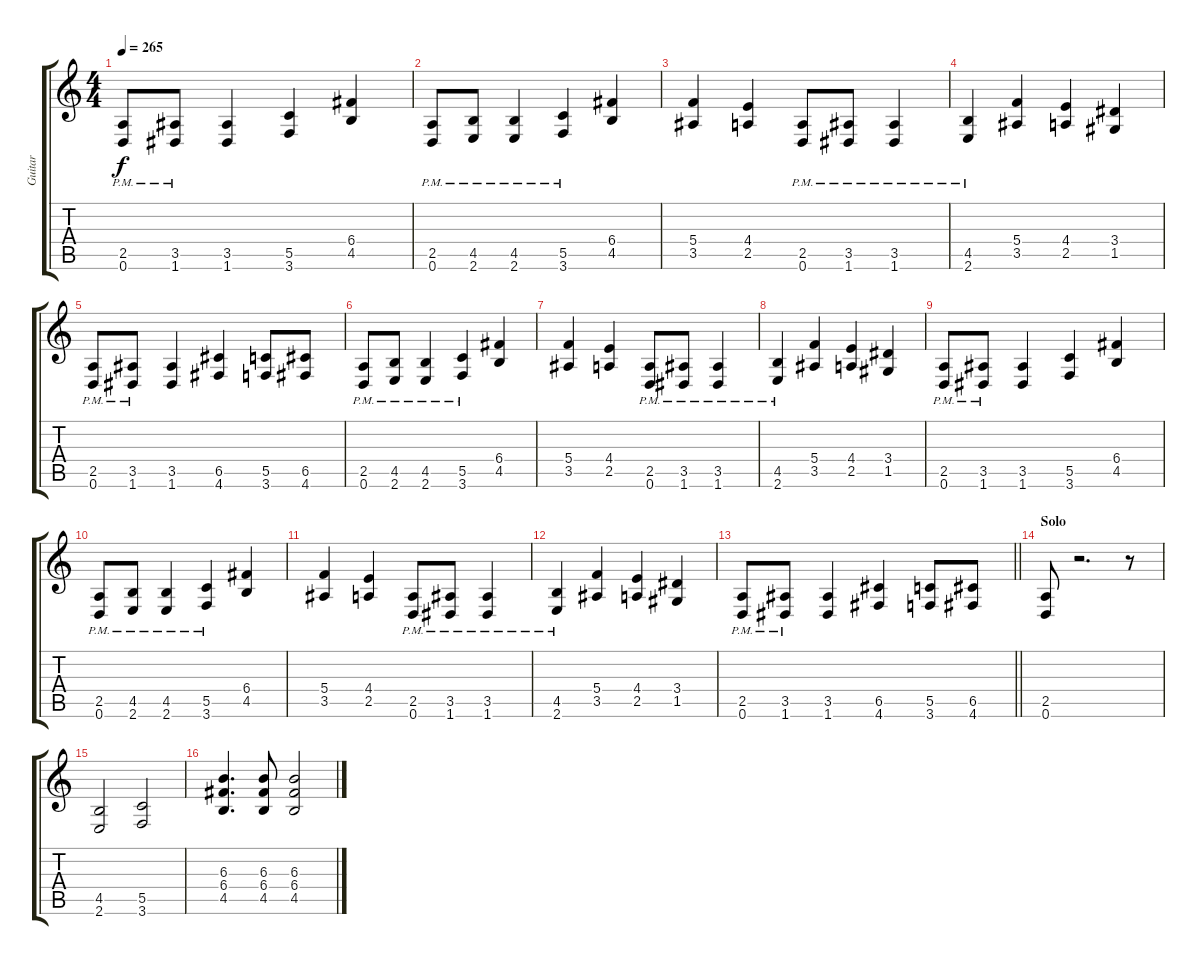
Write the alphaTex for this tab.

\track ("Guitar" "Guitar") {instrument distortionguitar}
\staff {score tabs}
\tuning (D4 A3 F3 C3 G2 D2) {hide}
\ts (4 4)
\tempo 265
\clef g2
\ks c
(2.5{pm} 0.6{pm}).8{dy f} (3.5{pm} 1.6{pm}).8 (3.5 1.6).4 (5.5 3.6).4 (6.4 4.5).4 |
(2.5{pm} 0.6{pm}).8 (4.5{pm} 2.6{pm}).8 (4.5{pm} 2.6{pm}).4 (5.5{pm} 3.6{pm}).4 (6.4 4.5).4 |
(5.4 3.5).4 (4.4 2.5).4 (2.5{pm} 0.6{pm}).8 (3.5{pm} 1.6{pm}).8 (3.5{pm} 1.6{pm}).4 |
(4.5{pm} 2.6{pm}).4 (5.4 3.5).4 (4.4 2.5).4 (3.4 1.5).4 |
(2.5{pm} 0.6{pm}).8 (3.5{pm} 1.6{pm}).8 (3.5 1.6).4 (6.5 4.6).4 (5.5 3.6).8 (6.5 4.6).8 |
(2.5{pm} 0.6{pm}).8 (4.5{pm} 2.6{pm}).8 (4.5{pm} 2.6{pm}).4 (5.5{pm} 3.6{pm}).4 (6.4 4.5).4 |
(5.4 3.5).4 (4.4 2.5).4 (2.5{pm} 0.6{pm}).8 (3.5{pm} 1.6{pm}).8 (3.5{pm} 1.6{pm}).4 |
(4.5{pm} 2.6{pm}).4 (5.4 3.5).4 (4.4 2.5).4 (3.4 1.5).4 |
(2.5{pm} 0.6{pm}).8 (3.5{pm} 1.6{pm}).8 (3.5 1.6).4 (5.5 3.6).4 (6.4 4.5).4 |
(2.5{pm} 0.6{pm}).8 (4.5{pm} 2.6{pm}).8 (4.5{pm} 2.6{pm}).4 (5.5{pm} 3.6{pm}).4 (6.4 4.5).4 |
(5.4 3.5).4 (4.4 2.5).4 (2.5{pm} 0.6{pm}).8 (3.5{pm} 1.6{pm}).8 (3.5{pm} 1.6{pm}).4 |
(4.5{pm} 2.6{pm}).4 (5.4 3.5).4 (4.4 2.5).4 (3.4 1.5).4 |
\barLineRight lightlight
(2.5{pm} 0.6{pm}).8 (3.5{pm} 1.6{pm}).8 (3.5 1.6).4 (6.5 4.6).4 (5.5 3.6).8 (6.5 4.6).8 |
\section ("" "Solo")
(2.5 0.6).8 r.2{d} r.8 |
(4.5 2.6).2 (5.5 3.6).2 |
(6.3 6.4 4.5).4{d} (6.3 6.4 4.5).8 (6.3 6.4 4.5).2
